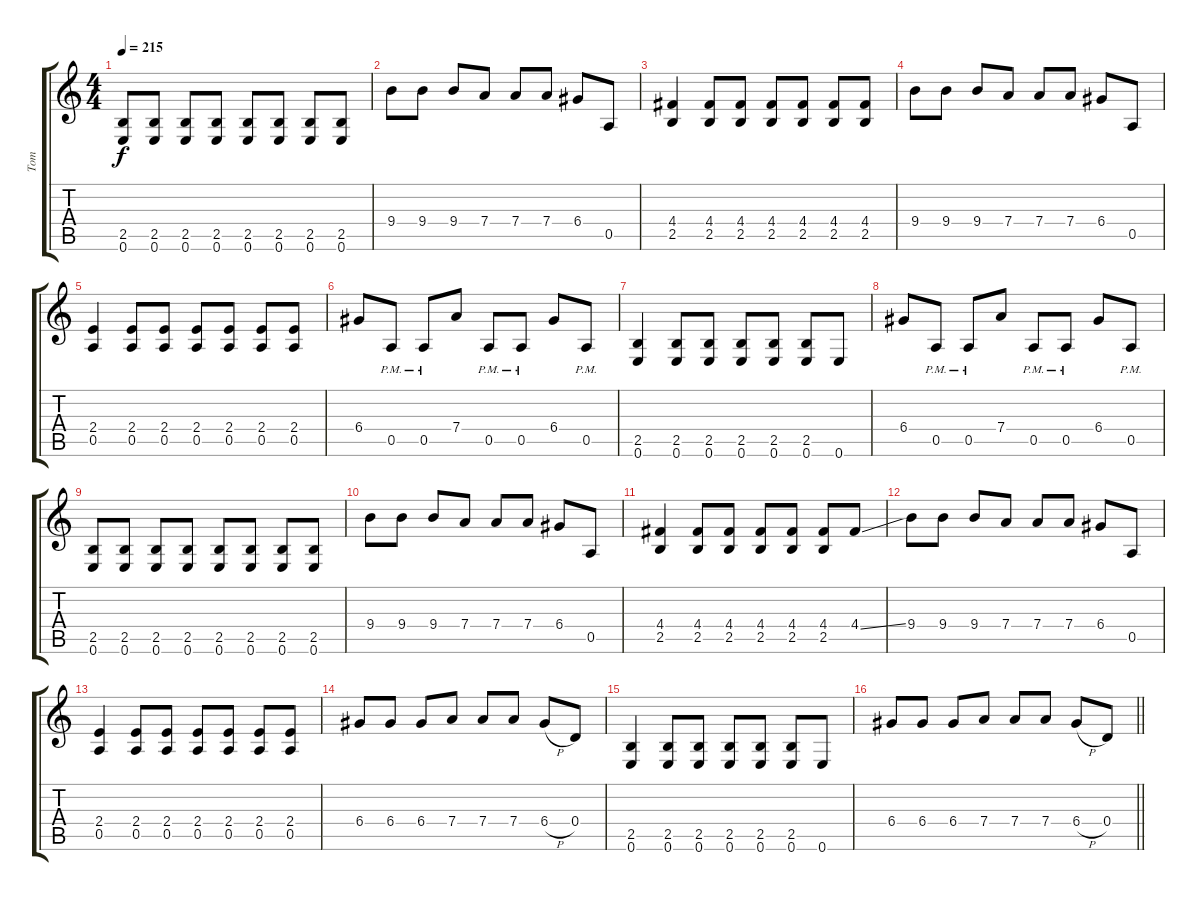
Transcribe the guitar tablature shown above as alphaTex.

\track ("Tom" "Tom") {instrument distortionguitar}
\staff {score tabs}
\tuning (E4 B3 G3 D3 A2 E2) {hide}
\ts (4 4)
\section ("" "")
\tempo 215
\clef g2
\ks c
(2.5 0.6).8{dy f} (2.5 0.6).8 (2.5 0.6).8 (2.5 0.6).8 (2.5 0.6).8 (2.5 0.6).8 (2.5 0.6).8 (2.5 0.6).8 |
9.4.8 9.4.8 9.4.8 7.4.8 7.4.8 7.4.8 6.4.8 0.5.8 |
(4.4 2.5).4 (4.4 2.5).8 (4.4 2.5).8 (4.4 2.5).8 (4.4 2.5).8 (4.4 2.5).8 (4.4 2.5).8 |
9.4.8 9.4.8 9.4.8 7.4.8 7.4.8 7.4.8 6.4.8 0.5.8 |
(2.4 0.5).4 (2.4 0.5).8 (2.4 0.5).8 (2.4 0.5).8 (2.4 0.5).8 (2.4 0.5).8 (2.4 0.5).8 |
6.4.8 0.5{pm}.8 0.5{pm}.8 7.4.8 0.5{pm}.8 0.5{pm}.8 6.4.8 0.5{pm}.8 |
(2.5 0.6).4 (2.5 0.6).8 (2.5 0.6).8 (2.5 0.6).8 (2.5 0.6).8 (2.5 0.6).8 0.6.8 |
6.4.8 0.5{pm}.8 0.5{pm}.8 7.4.8 0.5{pm}.8 0.5{pm}.8 6.4.8 0.5{pm}.8 |
(2.5 0.6).8 (2.5 0.6).8 (2.5 0.6).8 (2.5 0.6).8 (2.5 0.6).8 (2.5 0.6).8 (2.5 0.6).8 (2.5 0.6).8 |
9.4.8 9.4.8 9.4.8 7.4.8 7.4.8 7.4.8 6.4.8 0.5.8 |
(4.4 2.5).4 (4.4 2.5).8 (4.4 2.5).8 (4.4 2.5).8 (4.4 2.5).8 (4.4 2.5).8 4.4{ss}.8 |
9.4.8 9.4.8 9.4.8 7.4.8 7.4.8 7.4.8 6.4.8 0.5.8 |
(2.4 0.5).4 (2.4 0.5).8 (2.4 0.5).8 (2.4 0.5).8 (2.4 0.5).8 (2.4 0.5).8 (2.4 0.5).8 |
6.4.8 6.4.8 6.4.8 7.4.8 7.4.8 7.4.8 6.4{h}.8 0.4.8 |
(2.5 0.6).4 (2.5 0.6).8 (2.5 0.6).8 (2.5 0.6).8 (2.5 0.6).8 (2.5 0.6).8 0.6.8 |
\barLineRight lightlight
6.4.8 6.4.8 6.4.8 7.4.8 7.4.8 7.4.8 6.4{h}.8 0.4.8
